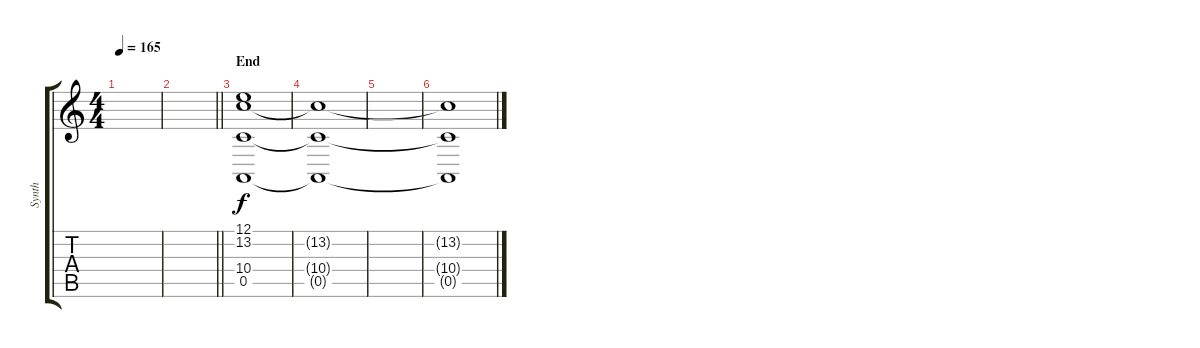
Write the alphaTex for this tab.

\track ("Synth" "Synth") {instrument pad2warm}
\staff {score tabs}
\tuning (E4 B3 G3 D3 A2 E2) {hide}
\ts (4 4)
\tempo 165
\clef g2
\ks c
|
\barLineRight lightlight
|
\section ("" "End")
(12.1 13.2 10.4 0.5).1{volume 10} |
(13.2{t} 10.4{t} 0.5{t}).1 |
|
(13.2{t} 10.4{t} 0.5{t}).1
